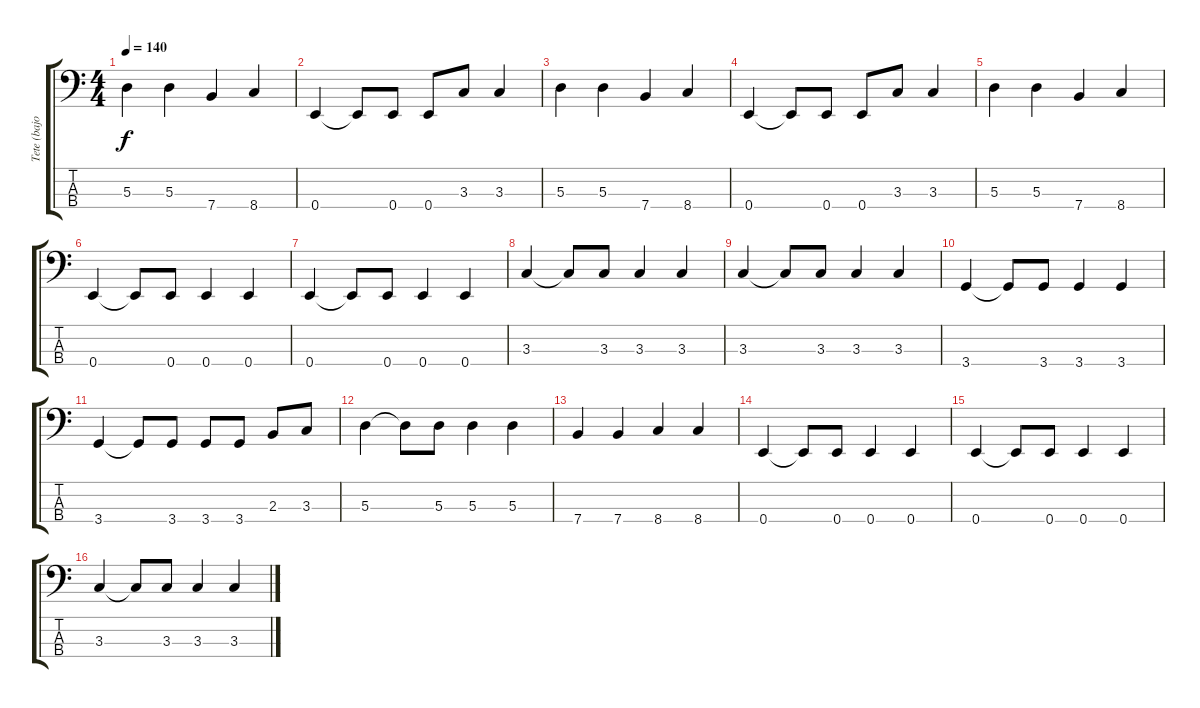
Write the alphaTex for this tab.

\track ("Tete (bajo)" "Tete (bajo") {solo instrument electricbasspick}
\staff {score tabs}
\tuning (G2 D2 A1 E1) {hide}
\ts (4 4)
\tempo 140
\clef f4
\ks c
5.3.4{dy f} 5.3.4 7.4.4 8.4.4 |
0.4.4 0.4{t}.8 0.4.8 0.4.8 3.3.8 3.3.4 |
5.3.4 5.3.4 7.4.4 8.4.4 |
0.4.4 0.4{t}.8 0.4.8 0.4.8 3.3.8 3.3.4 |
5.3.4 5.3.4 7.4.4 8.4.4 |
0.4.4 0.4{t}.8 0.4.8 0.4.4 0.4.4 |
0.4.4 0.4{t}.8 0.4.8 0.4.4 0.4.4 |
3.3.4 3.3{t}.8 3.3.8 3.3.4 3.3.4 |
3.3.4 3.3{t}.8 3.3.8 3.3.4 3.3.4 |
3.4.4 3.4{t}.8 3.4.8 3.4.4 3.4.4 |
3.4.4 3.4{t}.8 3.4.8 3.4.8 3.4.8 2.3.8 3.3.8 |
5.3.4 5.3{t}.8 5.3.8 5.3.4 5.3.4 |
7.4.4 7.4.4 8.4.4 8.4.4 |
0.4.4 0.4{t}.8 0.4.8 0.4.4 0.4.4 |
0.4.4 0.4{t}.8 0.4.8 0.4.4 0.4.4 |
3.3.4 3.3{t}.8 3.3.8 3.3.4 3.3.4
